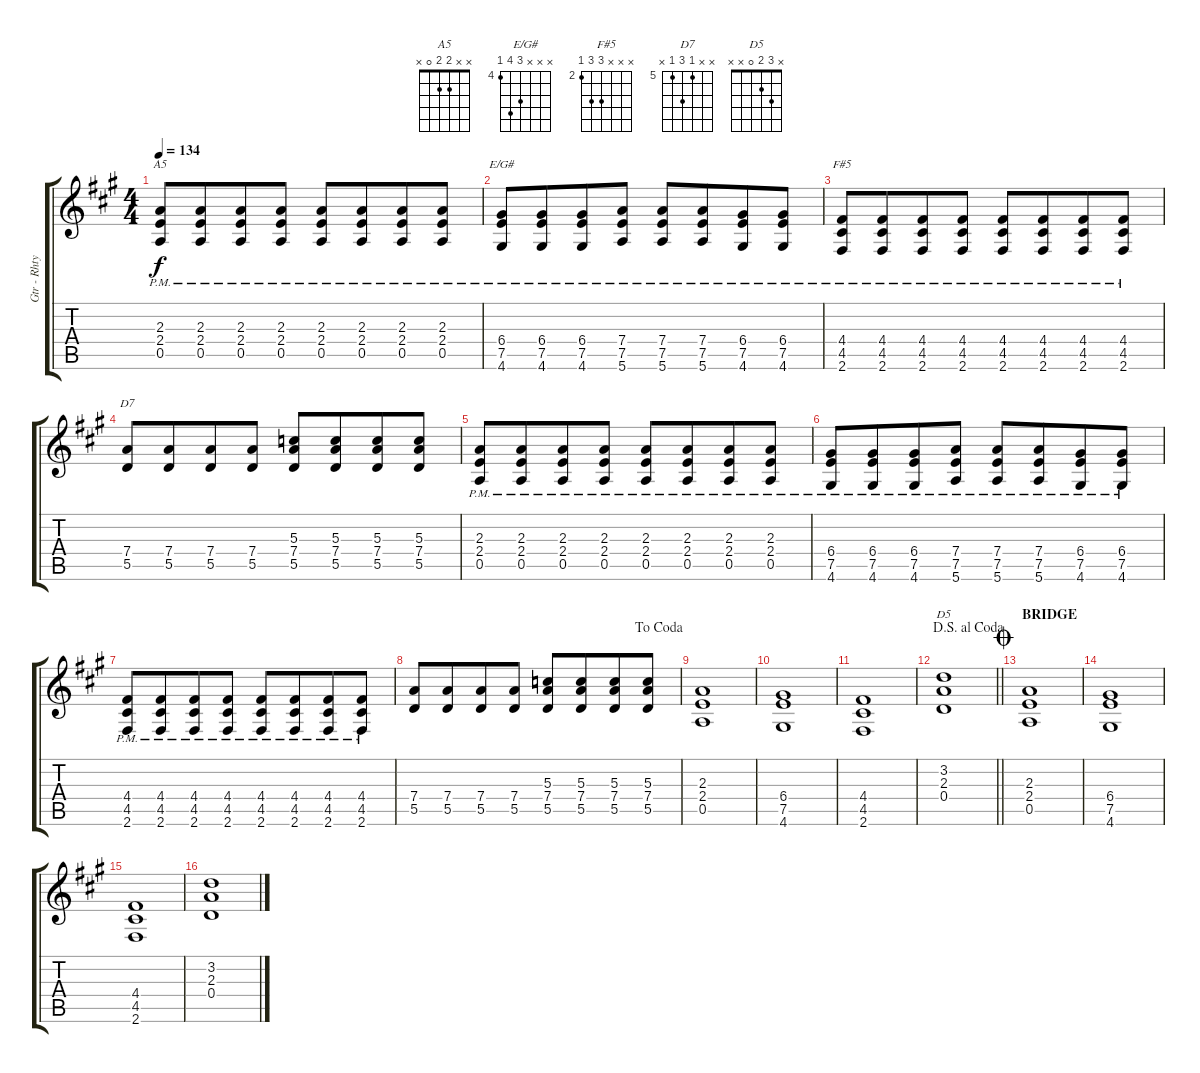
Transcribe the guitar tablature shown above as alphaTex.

\track ("Gtr - Rhtyhm" "Gtr - Rhty") {instrument overdrivenguitar}
\staff {score tabs}
\tuning (E4 B3 G3 D3 A2 E2) {hide}
\chord ("A5" x x 2 2 0 x)
\chord ("E/G#" x x x 6 7 4) {firstfret 4}
\chord ("F#5" x x x 4 4 2) {firstfret 2}
\chord ("D7" x x 5 7 5 x) {firstfret 5}
\chord ("D5" x 3 2 0 x x)
\ts (4 4)
\tempo 134
\clef g2
\ks a
(2.3{pm} 2.4{pm} 0.5{pm}).8{ch "A5" dy f} (2.3{pm} 2.4{pm} 0.5{pm}).8{beam merge} (2.3{pm} 2.4{pm} 0.5{pm}).8 (2.3{pm} 2.4{pm} 0.5{pm}).8 (2.3{pm} 2.4{pm} 0.5{pm}).8 (2.3{pm} 2.4{pm} 0.5{pm}).8{beam merge} (2.3{pm} 2.4{pm} 0.5{pm}).8 (2.3{pm} 2.4{pm} 0.5{pm}).8 |
(6.4{pm} 7.5{pm} 4.6{pm}).8{ch "E/G#"} (6.4{pm} 7.5{pm} 4.6{pm}).8{beam merge} (6.4{pm} 7.5{pm} 4.6{pm}).8 (7.4{pm} 7.5{pm} 5.6{pm}).8 (7.4{pm} 7.5{pm} 5.6{pm}).8 (7.4{pm} 7.5{pm} 5.6{pm}).8{beam merge} (6.4{pm} 7.5{pm} 4.6{pm}).8 (6.4{pm} 7.5{pm} 4.6{pm}).8 |
(4.4{pm} 4.5{pm} 2.6{pm}).8{ch "F#5"} (4.4{pm} 4.5{pm} 2.6{pm}).8{beam merge} (4.4{pm} 4.5{pm} 2.6{pm}).8 (4.4{pm} 4.5{pm} 2.6{pm}).8 (4.4{pm} 4.5{pm} 2.6{pm}).8 (4.4{pm} 4.5{pm} 2.6{pm}).8{beam merge} (4.4{pm} 4.5{pm} 2.6{pm}).8 (4.4{pm} 4.5{pm} 2.6{pm}).8 |
(7.4 5.5).8{ch "D7"} (7.4 5.5).8{beam merge} (7.4 5.5).8 (7.4 5.5).8 (5.3 7.4 5.5).8 (5.3 7.4 5.5).8{beam merge} (5.3 7.4 5.5).8 (5.3 7.4 5.5).8 |
(2.3{pm} 2.4{pm} 0.5{pm}).8 (2.3{pm} 2.4{pm} 0.5{pm}).8{beam merge} (2.3{pm} 2.4{pm} 0.5{pm}).8 (2.3{pm} 2.4{pm} 0.5{pm}).8 (2.3{pm} 2.4{pm} 0.5{pm}).8 (2.3{pm} 2.4{pm} 0.5{pm}).8{beam merge} (2.3{pm} 2.4{pm} 0.5{pm}).8 (2.3{pm} 2.4{pm} 0.5{pm}).8 |
(6.4{pm} 7.5{pm} 4.6{pm}).8 (6.4{pm} 7.5{pm} 4.6{pm}).8{beam merge} (6.4{pm} 7.5{pm} 4.6{pm}).8 (7.4{pm} 7.5{pm} 5.6{pm}).8 (7.4{pm} 7.5{pm} 5.6{pm}).8 (7.4{pm} 7.5{pm} 5.6{pm}).8{beam merge} (6.4{pm} 7.5{pm} 4.6{pm}).8 (6.4{pm} 7.5{pm} 4.6{pm}).8 |
(4.4{pm} 4.5{pm} 2.6{pm}).8 (4.4{pm} 4.5{pm} 2.6{pm}).8{beam merge} (4.4{pm} 4.5{pm} 2.6{pm}).8 (4.4{pm} 4.5{pm} 2.6{pm}).8 (4.4{pm} 4.5{pm} 2.6{pm}).8 (4.4{pm} 4.5{pm} 2.6{pm}).8{beam merge} (4.4{pm} 4.5{pm} 2.6{pm}).8 (4.4{pm} 4.5{pm} 2.6{pm}).8 |
\jump dacoda
(7.4 5.5).8 (7.4 5.5).8{beam merge} (7.4 5.5).8 (7.4 5.5).8 (5.3 7.4 5.5).8 (5.3 7.4 5.5).8{beam merge} (5.3 7.4 5.5).8 (5.3 7.4 5.5).8 |
(2.3 2.4 0.5).1 |
(6.4 7.5 4.6).1 |
(4.4 4.5 2.6).1 |
\jump dalsegnoalcoda
\barLineRight lightlight
(3.2 2.3 0.4).1{ch "D5"} |
\section ("" "BRIDGE")
\jump coda
(2.3 2.4 0.5).1 |
(6.4 7.5 4.6).1 |
(4.4 4.5 2.6).1 |
(3.2 2.3 0.4).1
